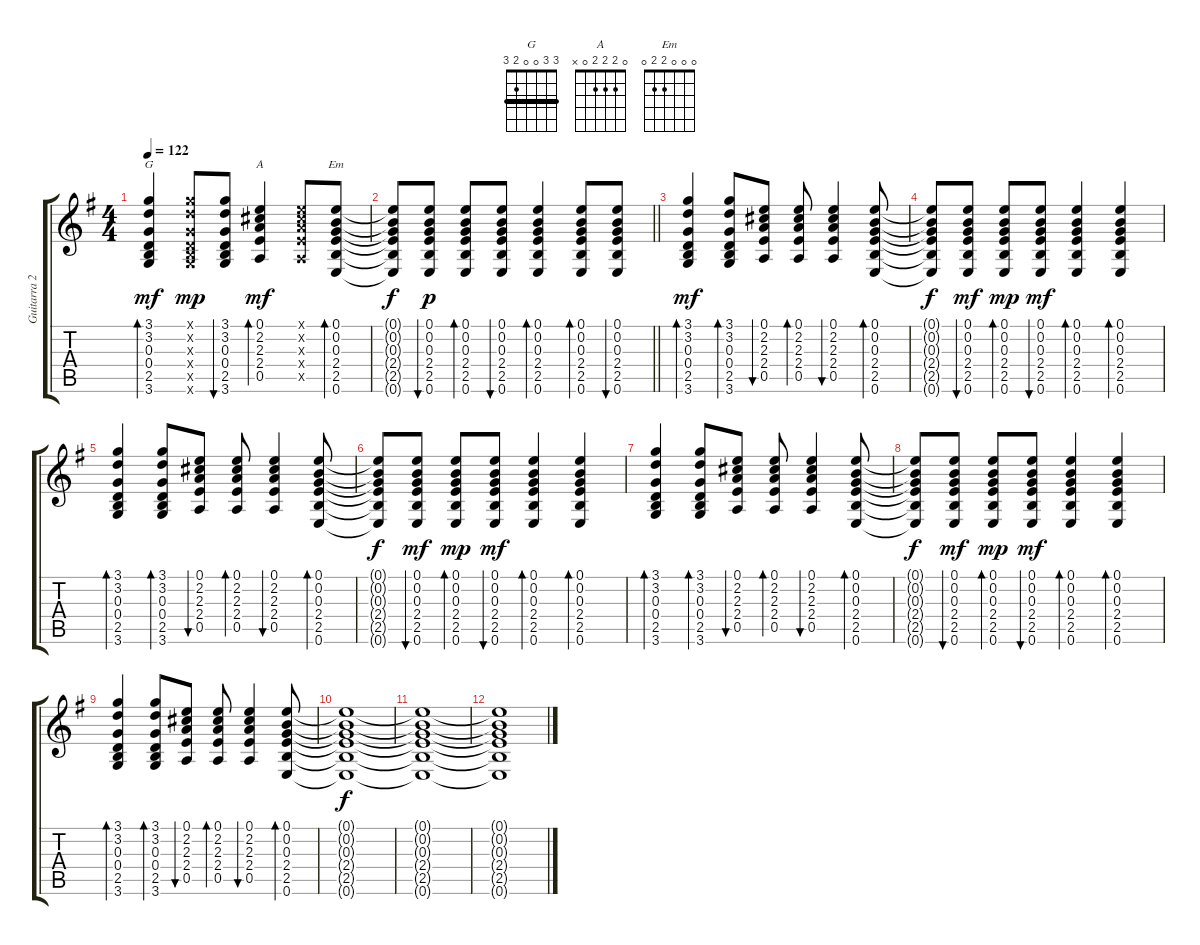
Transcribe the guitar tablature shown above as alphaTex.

\track ("Guitarra 2" "Guitarra 2") {instrument acousticguitarsteel}
\staff {score tabs}
\tuning (E4 B3 G3 D3 A2 E2) {hide}
\chord ("G" 3 3 0 0 2 3) {barre 3}
\chord ("A" 0 2 2 2 0 x)
\chord ("Em" 0 0 0 2 2 0)
\ts (4 4)
\tempo 122
\clef g2
\ks g
(3.1 3.2 0.3 0.4 2.5 3.6).4{bd 30 ch "G" dy mf} (3.1{x} 3.2{x} 0.3{x} 0.4{x} 2.5{x} 3.6{x}).8{dy mp} (3.1 3.2 0.3 0.4 2.5 3.6).8{bu 30} (0.1 2.2 2.3 2.4 0.5).4{bd 30 ch "A" dy mf} (0.1{x} 2.2{x} 2.3{x} 2.4{x} 0.5{x}).8 (0.1 0.2 0.3 2.4 2.5 0.6).8{bd 30 ch "Em"} |
\barLineRight lightlight
(0.1{t} 0.2{t} 0.3{t} 2.4{t} 2.5{t} 0.6{t}).8{dy f} (0.1 0.2 0.3 2.4 2.5 0.6).8{bu 30 dy p} (0.1 0.2 0.3 2.4 2.5 0.6).8{bd 30} (0.1 0.2 0.3 2.4 2.5 0.6).8{bu 30} (0.1 0.2 0.3 2.4 2.5 0.6).4{bd 30} (0.1 0.2 0.3 2.4 2.5 0.6).8{bd 30} (0.1 0.2 0.3 2.4 2.5 0.6).8{bu 30} |
(3.1 3.2 0.3 0.4 2.5 3.6).4{bd 30 dy mf} (3.1 3.2 0.3 0.4 2.5 3.6).8{bd 30} (0.1 2.2 2.3 2.4 0.5).8{bu 30} (0.1 2.2 2.3 2.4 0.5).8{bd 30} (0.1 2.2 2.3 2.4 0.5).4{bu 30} (0.1 0.2 0.3 2.4 2.5 0.6).8{bd 30} |
(0.1{t} 0.2{t} 0.3{t} 2.4{t} 2.5{t} 0.6{t}).8{dy f} (0.1 0.2 0.3 2.4 2.5 0.6).8{bu 30 dy mf} (0.1 0.2 0.3 2.4 2.5 0.6).8{bd 30 dy mp} (0.1 0.2 0.3 2.4 2.5 0.6).8{bu 30 dy mf} (0.1 0.2 0.3 2.4 2.5 0.6).4{bd 30} (0.1 0.2 0.3 2.4 2.5 0.6).4{bd 30} |
(3.1 3.2 0.3 0.4 2.5 3.6).4{bd 30} (3.1 3.2 0.3 0.4 2.5 3.6).8{bd 30} (0.1 2.2 2.3 2.4 0.5).8{bu 30} (0.1 2.2 2.3 2.4 0.5).8{bd 30} (0.1 2.2 2.3 2.4 0.5).4{bu 30} (0.1 0.2 0.3 2.4 2.5 0.6).8{bd 30} |
(0.1{t} 0.2{t} 0.3{t} 2.4{t} 2.5{t} 0.6{t}).8{dy f} (0.1 0.2 0.3 2.4 2.5 0.6).8{bu 30 dy mf} (0.1 0.2 0.3 2.4 2.5 0.6).8{bd 30 dy mp} (0.1 0.2 0.3 2.4 2.5 0.6).8{bu 30 dy mf} (0.1 0.2 0.3 2.4 2.5 0.6).4{bd 30} (0.1 0.2 0.3 2.4 2.5 0.6).4{bd 30} |
(3.1 3.2 0.3 0.4 2.5 3.6).4{bd 30} (3.1 3.2 0.3 0.4 2.5 3.6).8{bd 30} (0.1 2.2 2.3 2.4 0.5).8{bu 30} (0.1 2.2 2.3 2.4 0.5).8{bd 30} (0.1 2.2 2.3 2.4 0.5).4{bu 30} (0.1 0.2 0.3 2.4 2.5 0.6).8{bd 30} |
(0.1{t} 0.2{t} 0.3{t} 2.4{t} 2.5{t} 0.6{t}).8{dy f} (0.1 0.2 0.3 2.4 2.5 0.6).8{bu 30 dy mf} (0.1 0.2 0.3 2.4 2.5 0.6).8{bd 30 dy mp} (0.1 0.2 0.3 2.4 2.5 0.6).8{bu 30 dy mf} (0.1 0.2 0.3 2.4 2.5 0.6).4{bd 30} (0.1 0.2 0.3 2.4 2.5 0.6).4{bd 30} |
(3.1 3.2 0.3 0.4 2.5 3.6).4{bd 30} (3.1 3.2 0.3 0.4 2.5 3.6).8{bd 30} (0.1 2.2 2.3 2.4 0.5).8{bu 30} (0.1 2.2 2.3 2.4 0.5).8{bd 30} (0.1 2.2 2.3 2.4 0.5).4{bu 30} (0.1 0.2 0.3 2.4 2.5 0.6).8{bd 30} |
(0.1{t} 0.2{t} 0.3{t} 2.4{t} 2.5{t} 0.6{t}).1{dy f} |
(0.1{t} 0.2{t} 0.3{t} 2.4{t} 2.5{t} 0.6{t}).1 |
(0.1{t} 0.2{t} 0.3{t} 2.4{t} 2.5{t} 0.6{t}).1
